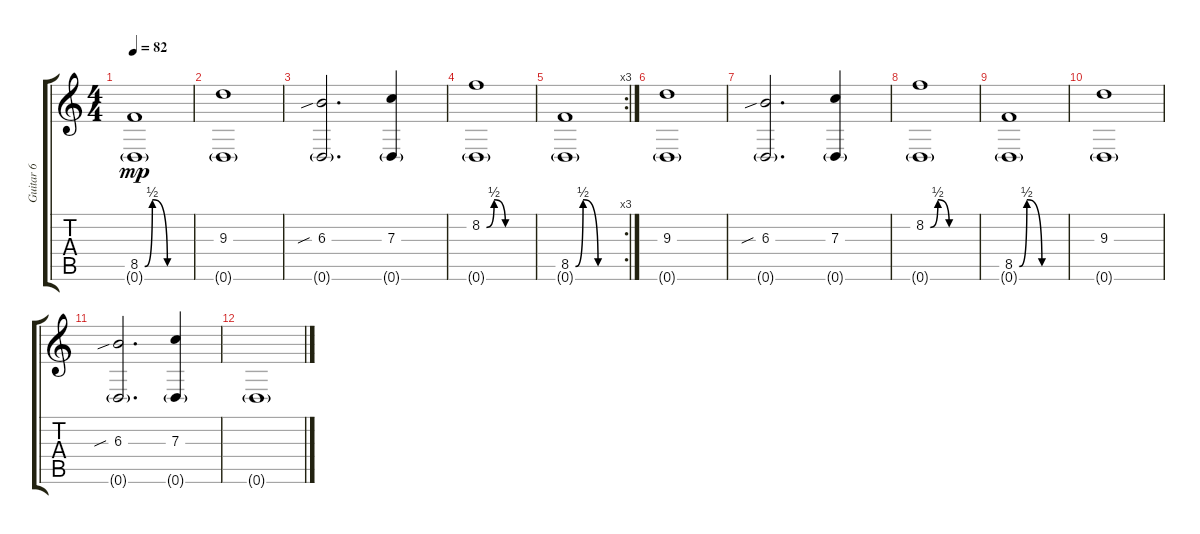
\track ("Guitar 6" "Guitar 6") {instrument overdrivenguitar}
\staff {score tabs}
\tuning (E4 A3 F3 D3 A2 D2) {hide}
\ts (4 4)
\tempo 82
\clef g2
\ks c
(8.5{be (custom 0 0 10 2 30 0 60 0)} 0.6{g}).1{dy mp} |
(9.3 0.6{g}).1 |
(6.3{sib} 0.6{g}).2{d} (7.3 0.6{g}).4 |
(8.2{be (custom 0 0 10 2 25 0 60 0)} 0.6{g}).1 |
\rc 3
(8.5{be (custom 0 0 10 2 30 0 60 0)} 0.6{g}).1 |
(9.3 0.6{g}).1 |
(6.3{sib} 0.6{g}).2{d} (7.3 0.6{g}).4 |
(8.2{be (custom 0 0 10 2 25 0 60 0)} 0.6{g}).1 |
(8.5{be (custom 0 0 10 2 30 0 60 0)} 0.6{g}).1 |
(9.3 0.6{g}).1 |
(6.3{sib} 0.6{g}).2{d} (7.3 0.6{g}).4 |
0.6{g}.1
